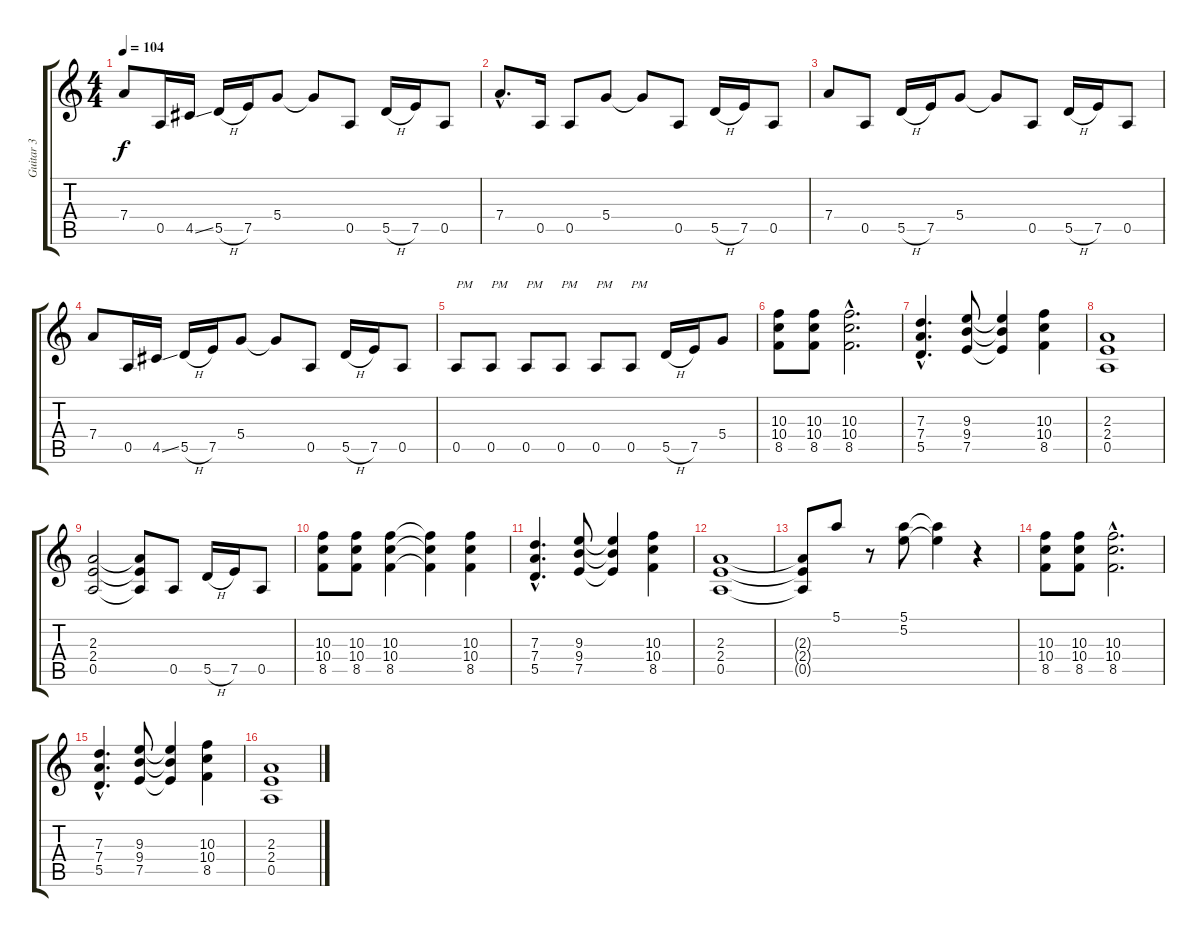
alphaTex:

\track ("Guitar 3" "Guitar 3") {instrument distortionguitar}
\staff {score tabs}
\tuning (E4 B3 G3 D3 A2 E2) {hide}
\ts (4 4)
\tempo 104
\clef g2
\ks c
7.4.8{dy f} 0.5.16 4.5{ss}.16 5.5{h}.16 7.5.16 5.4.8 5.4{t}.8 0.5.8 5.5{h}.16 7.5.16 0.5.8 |
7.4{hac}.8{d} 0.5.16 0.5.8 5.4.8 5.4{t}.8 0.5.8 5.5{h}.16 7.5.16 0.5.8 |
7.4.8 0.5.8 5.5{h}.16 7.5.16 5.4.8 5.4{t}.8 0.5.8 5.5{h}.16 7.5.16 0.5.8 |
7.4.8 0.5.16 4.5{ss}.16 5.5{h}.16 7.5.16 5.4.8 5.4{t}.8 0.5.8 5.5{h}.16 7.5.16 0.5.8 |
0.5.8{txt "PM"} 0.5.8{txt "PM"} 0.5.8{txt "PM"} 0.5.8{txt "PM"} 0.5.8{txt "PM"} 0.5.8{txt "PM"} 5.5{h}.16 7.5.16 5.4.8 |
(10.3 10.4 8.5).8 (10.3 10.4 8.5).8 (10.3{hac} 10.4{hac} 8.5{hac}).2{d} |
(7.3{hac} 7.4{hac} 5.5{hac}).4{d} (9.3 9.4 7.5).8 (9.3{t} 9.4{t} 7.5{t}).4 (10.3 10.4 8.5).4 |
(2.3 2.4 0.5).1 |
(2.3 2.4 0.5).2 (2.3{t} 2.4{t} 0.5{t}).8 0.5.8 5.5{h}.16 7.5.16 0.5.8 |
(10.3 10.4 8.5).8 (10.3 10.4 8.5).8 (10.3 10.4 8.5).4 (10.3{t} 10.4{t} 8.5{t}).4 (10.3 10.4 8.5).4 |
(7.3{hac} 7.4{hac} 5.5{hac}).4{d} (9.3 9.4 7.5).8 (9.3{t} 9.4{t} 7.5{t}).4 (10.3 10.4 8.5).4 |
(2.3 2.4 0.5).1 |
(2.3{t} 2.4{t} 0.5{t}).8 5.1.8 r.8 (5.1 5.2).8 (5.1{t} 5.2{t}).4 r.4 |
(10.3 10.4 8.5).8 (10.3 10.4 8.5).8 (10.3{hac} 10.4{hac} 8.5{hac}).2{d} |
(7.3{hac} 7.4{hac} 5.5{hac}).4{d} (9.3 9.4 7.5).8 (9.3{t} 9.4{t} 7.5{t}).4 (10.3 10.4 8.5).4 |
(2.3 2.4 0.5).1
